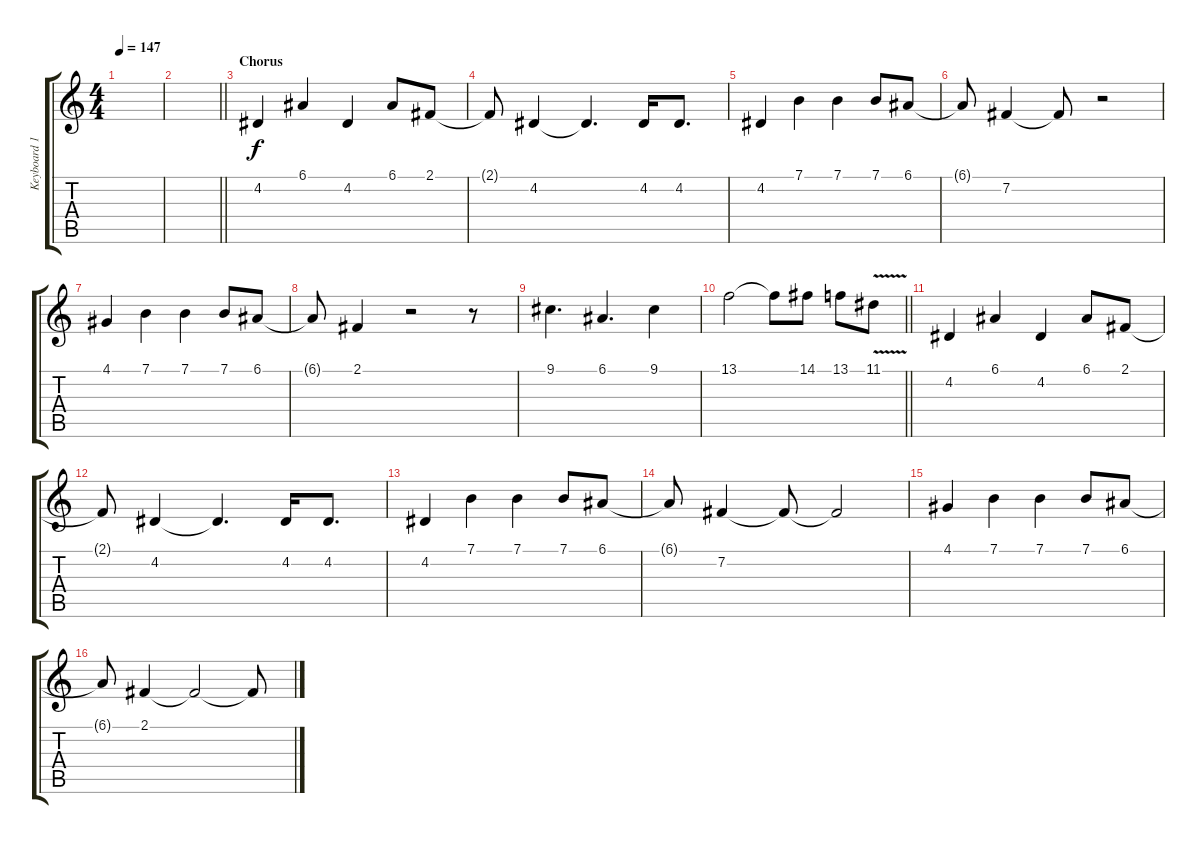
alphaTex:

\track ("Keyboard 1" "Keyboard 1") {instrument lead2sawtooth}
\staff {score tabs}
\tuning (E4 B3 G3 D3 A2 E2) {hide}
\ts (4 4)
\tempo 147
\clef g2
\ks c
|
\barLineRight lightlight
|
\section ("" "Chorus")
4.2.4 6.1.4 4.2.4 6.1.8 2.1.8 |
2.1{t}.8 4.2.4 4.2{t}.4{d} 4.2.16 4.2.8{d} |
4.2.4 7.1.4 7.1.4 7.1.8 6.1.8 |
6.1{t}.8 7.2.4 7.2{t}.8 r.2 |
4.1.4 7.1.4 7.1.4 7.1.8 6.1.8 |
6.1{t}.8 2.1.4 r.2 r.8 |
9.1.4{d} 6.1.4{d} 9.1.4 |
\barLineRight lightlight
13.1.2 13.1{t}.8 14.1.8 13.1.8 11.1{v}.8 |
4.2.4 6.1.4 4.2.4 6.1.8 2.1.8 |
2.1{t}.8 4.2.4 4.2{t}.4{d} 4.2.16 4.2.8{d} |
4.2.4 7.1.4 7.1.4 7.1.8 6.1.8 |
6.1{t}.8 7.2.4 7.2{t}.8 7.2{t}.2 |
4.1.4 7.1.4 7.1.4 7.1.8 6.1.8 |
6.1{t}.8 2.1.4 2.1{t}.2 2.1{t}.8
